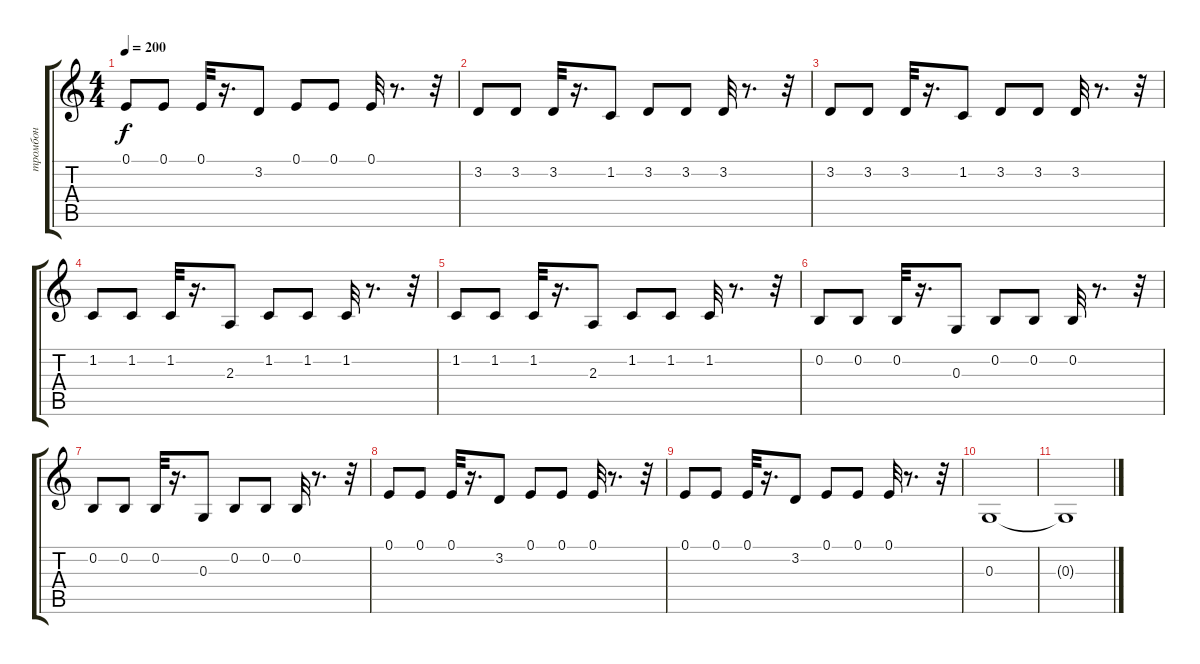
\track ("тромбон" "тромбон") {instrument trombone}
\staff {score tabs}
\tuning (E4 B3 G3 D3 A2 E2) {hide}
\ts (4 4)
\tempo 200
\clef g2
\ks c
0.1.8{dy f} 0.1.8 0.1.32 r.16{d} 3.2.8 0.1.8 0.1.8 0.1.32 r.8{d} r.32 |
3.2.8 3.2.8 3.2.32 r.16{d} 1.2.8 3.2.8 3.2.8 3.2.32 r.8{d} r.32 |
3.2.8 3.2.8 3.2.32 r.16{d} 1.2.8 3.2.8 3.2.8 3.2.32 r.8{d} r.32 |
1.2.8 1.2.8 1.2.32 r.16{d} 2.3.8 1.2.8 1.2.8 1.2.32 r.8{d} r.32 |
1.2.8 1.2.8 1.2.32 r.16{d} 2.3.8 1.2.8 1.2.8 1.2.32 r.8{d} r.32 |
0.2.8 0.2.8 0.2.32 r.16{d} 0.3.8 0.2.8 0.2.8 0.2.32 r.8{d} r.32 |
0.2.8 0.2.8 0.2.32 r.16{d} 0.3.8 0.2.8 0.2.8 0.2.32 r.8{d} r.32 |
0.1.8 0.1.8 0.1.32 r.16{d} 3.2.8 0.1.8 0.1.8 0.1.32 r.8{d} r.32 |
0.1.8 0.1.8 0.1.32 r.16{d} 3.2.8 0.1.8 0.1.8 0.1.32 r.8{d} r.32 |
0.3.1 |
0.3{t}.1
